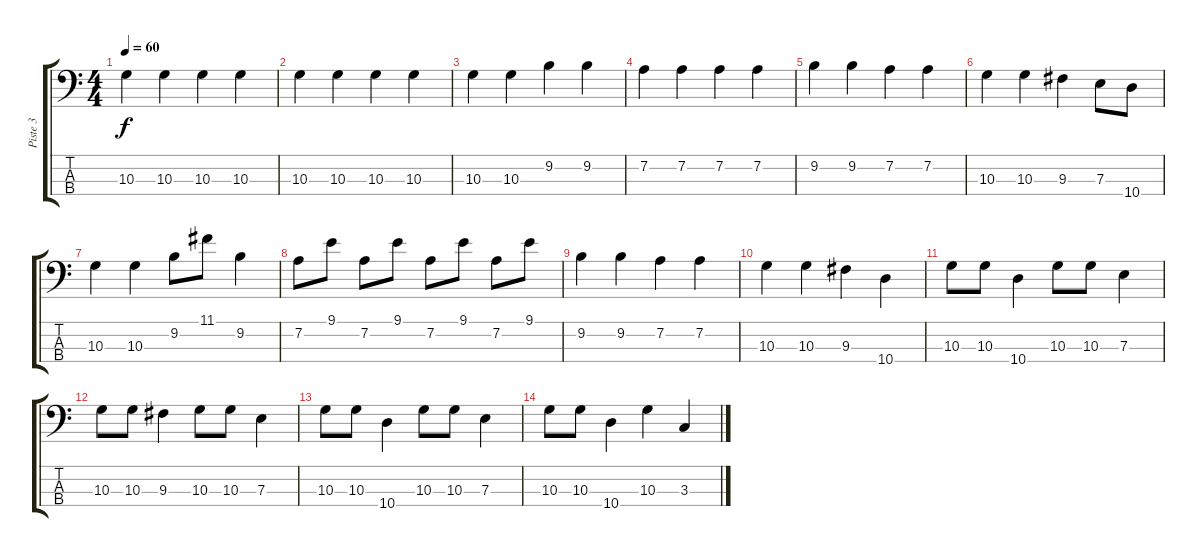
\track ("Piste 3" "Piste 3") {instrument acousticbass}
\staff {score tabs}
\tuning (G2 D2 A1 E1) {hide}
\ts (4 4)
\tempo 60
\clef f4
\ks c
10.3.4{dy f} 10.3.4 10.3.4 10.3.4 |
10.3.4 10.3.4 10.3.4 10.3.4 |
10.3.4 10.3.4 9.2.4 9.2.4 |
7.2.4 7.2.4 7.2.4 7.2.4 |
9.2.4 9.2.4 7.2.4 7.2.4 |
10.3.4 10.3.4 9.3.4 7.3.8 10.4.8 |
10.3.4 10.3.4 9.2.8 11.1.8 9.2.4 |
7.2.8 9.1.8 7.2.8 9.1.8 7.2.8 9.1.8 7.2.8 9.1.8 |
9.2.4 9.2.4 7.2.4 7.2.4 |
10.3.4 10.3.4 9.3.4 10.4.4 |
10.3.8 10.3.8 10.4.4 10.3.8 10.3.8 7.3.4 |
10.3.8 10.3.8 9.3.4 10.3.8 10.3.8 7.3.4 |
10.3.8 10.3.8 10.4.4 10.3.8 10.3.8 7.3.4 |
10.3.8 10.3.8 10.4.4 10.3.4 3.3.4
